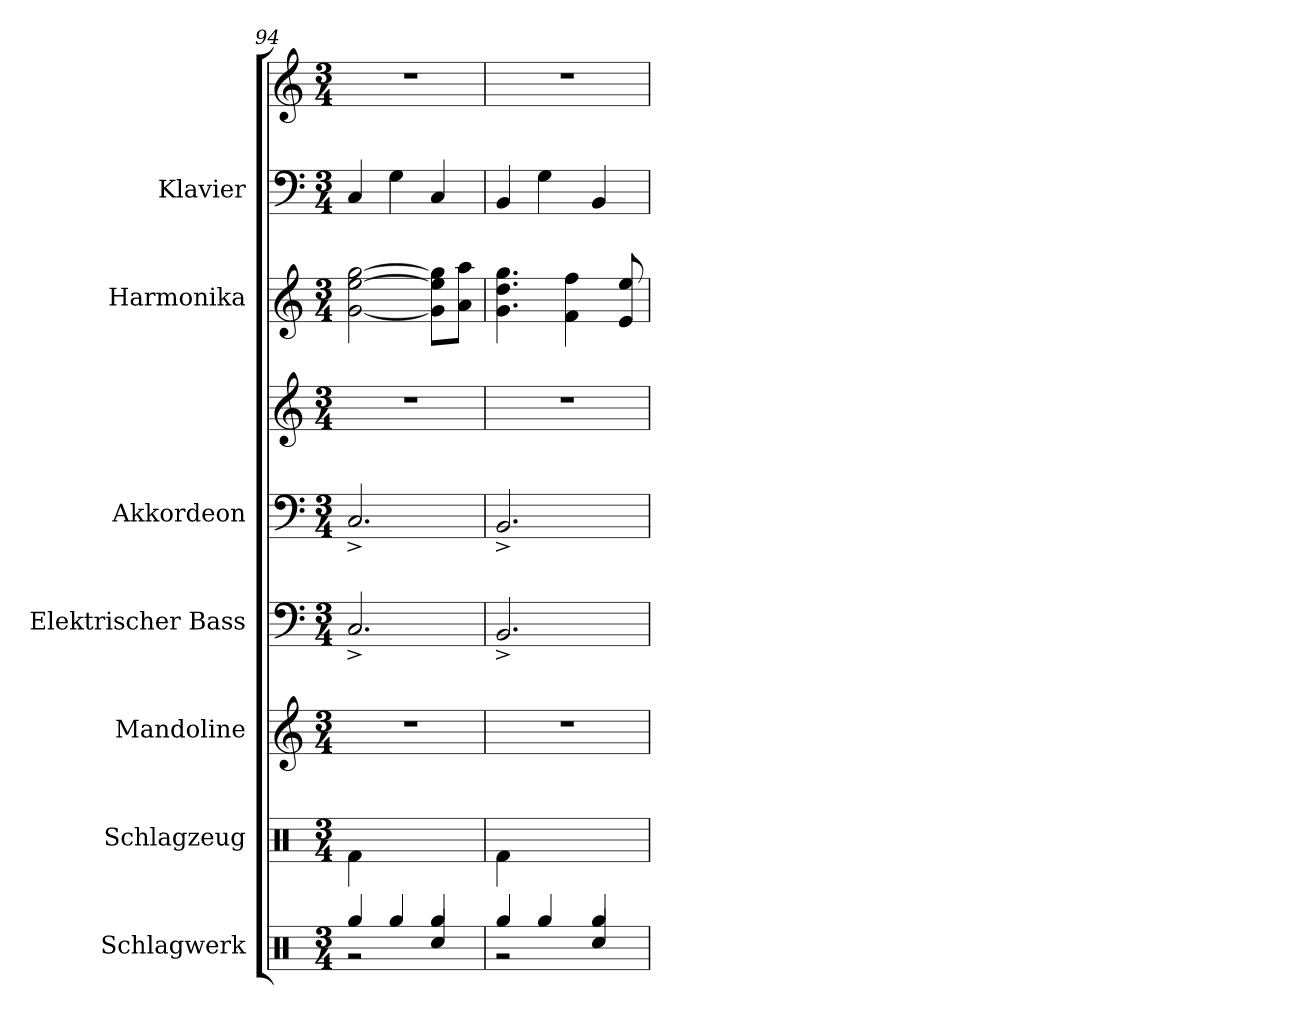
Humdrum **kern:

**kern	**kern	**kern	**kern	**kern	**kern	**kern	**kern	**kern
*part7	*part6	*part5	*part4	*part3	*part3	*part2	*part1	*part1
*staff9	*staff8	*staff7	*staff6	*staff5	*staff4	*staff3	*staff2	*staff1
*I"Schlagwerk	*I"Schlagzeug	*I"Mandoline	*I"Elektrischer Bass	*I"Akkordeon	*	*I"Harmonika	*I"Klavier	*
*I'Schlw.	*I'Schlgz.	*I'Mand.	*I'E-B.	*I'Akk.	*	*	*I'Klav.	*
*clefX	*clefX	*clefG2	*clefF4	*clefF4	*clefG2	*clefG2	*clefF4	*clefG2
*	*	*	*ITrd7c12	*	*	*	*	*
*k[]	*k[]	*k[]	*k[]	*k[]	*k[]	*k[]	*k[]	*k[]
*M3/4	*M3/4	*M3/4	*M3/4	*M3/4	*M3/4	*M3/4	*M3/4	*M3/4
=94	=94	=94	=94	=94	=94	=94	=94	=94
*^	*^	*	*	*	*	*	*	*
4Rgg/	2r	2.ryy	4Rf\	2.r	2.CC^/	2.C^/	2.r	[2g\ [2ee\ [2gg\	4C/	2.r
4Rgg/	.	.	2ryy	.	.	.	.	.	4G\	.
4Rgg/	4Rcc/	.	.	.	.	.	.	8g\] 8ee\] 8gg\]L	4C/	.
.	.	.	.	.	.	.	.	8a\ 8aa\J	.	.
=95	=95	=95	=95	=95	=95	=95	=95	=95	=95	=95
4Rgg/	2r	2.ryy	4Rf\	2.r	2.BBB^/	2.BB^/	2.r	4.g\ 4.dd\ 4.gg\	4BB/	2.r
4Rgg/	.	.	2ryy	.	.	.	.	.	4G\	.
.	.	.	.	.	.	.	.	4f\ 4ff\	.	.
4Rgg/	4Rcc/	.	.	.	.	.	.	.	4BB/	.
.	.	.	.	.	.	.	.	8e/ 8ee/	.	.
*v	*v	*	*	*	*	*	*	*	*	*
*	*v	*v	*	*	*	*	*	*	*
=	=	=	=	=	=	=	=	=
*-	*-	*-	*-	*-	*-	*-	*-	*-
